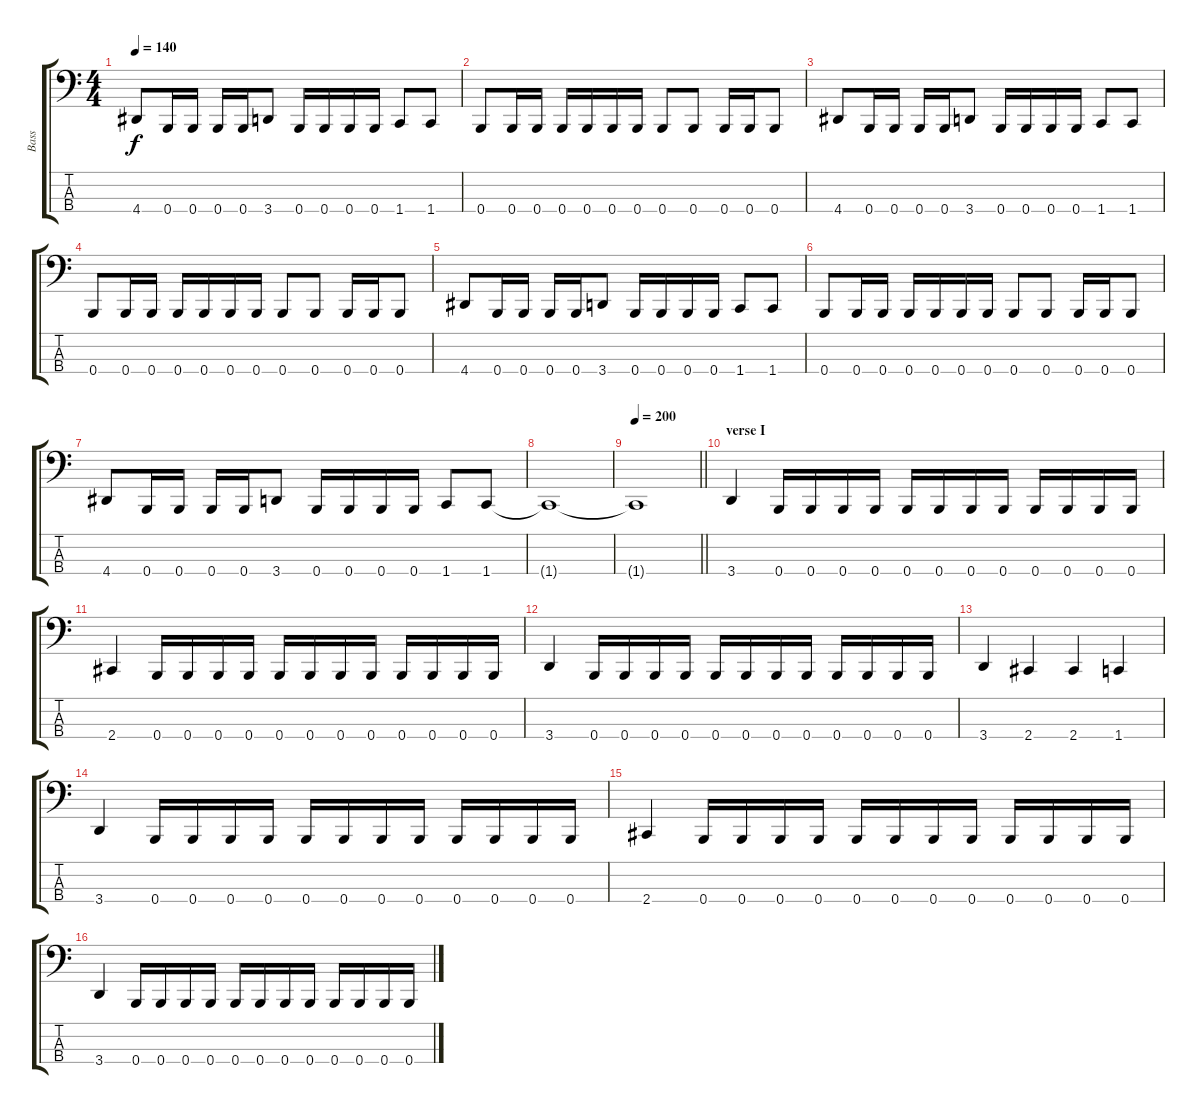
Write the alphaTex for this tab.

\track ("Bass" "Bass") {instrument electricbassfinger}
\staff {score tabs}
\tuning (D2 A1 E1 B0) {hide}
\ts (4 4)
\tempo 140
\clef f4
\ks c
4.4.8{dy f} 0.4.16 0.4.16 0.4.16 0.4.16 3.4.8 0.4.16 0.4.16 0.4.16 0.4.16 1.4.8 1.4.8 |
0.4.8 0.4.16 0.4.16 0.4.16 0.4.16 0.4.16 0.4.16 0.4.8 0.4.8 0.4.16 0.4.16 0.4.8 |
4.4.8 0.4.16 0.4.16 0.4.16 0.4.16 3.4.8 0.4.16 0.4.16 0.4.16 0.4.16 1.4.8 1.4.8 |
0.4.8 0.4.16 0.4.16 0.4.16 0.4.16 0.4.16 0.4.16 0.4.8 0.4.8 0.4.16 0.4.16 0.4.8 |
4.4.8 0.4.16 0.4.16 0.4.16 0.4.16 3.4.8 0.4.16 0.4.16 0.4.16 0.4.16 1.4.8 1.4.8 |
0.4.8 0.4.16 0.4.16 0.4.16 0.4.16 0.4.16 0.4.16 0.4.8 0.4.8 0.4.16 0.4.16 0.4.8 |
4.4.8 0.4.16 0.4.16 0.4.16 0.4.16 3.4.8 0.4.16 0.4.16 0.4.16 0.4.16 1.4.8 1.4.8 |
1.4{t}.1 |
\tempo 200
\barLineRight lightlight
1.4{t}.1 |
\section ("" "verse I")
3.4.4 0.4.16 0.4.16 0.4.16 0.4.16 0.4.16 0.4.16 0.4.16 0.4.16 0.4.16 0.4.16 0.4.16 0.4.16 |
2.4.4 0.4.16 0.4.16 0.4.16 0.4.16 0.4.16 0.4.16 0.4.16 0.4.16 0.4.16 0.4.16 0.4.16 0.4.16 |
3.4.4 0.4.16 0.4.16 0.4.16 0.4.16 0.4.16 0.4.16 0.4.16 0.4.16 0.4.16 0.4.16 0.4.16 0.4.16 |
3.4.4 2.4.4 2.4.4 1.4.4 |
3.4.4 0.4.16 0.4.16 0.4.16 0.4.16 0.4.16 0.4.16 0.4.16 0.4.16 0.4.16 0.4.16 0.4.16 0.4.16 |
2.4.4 0.4.16 0.4.16 0.4.16 0.4.16 0.4.16 0.4.16 0.4.16 0.4.16 0.4.16 0.4.16 0.4.16 0.4.16 |
3.4.4 0.4.16 0.4.16 0.4.16 0.4.16 0.4.16 0.4.16 0.4.16 0.4.16 0.4.16 0.4.16 0.4.16 0.4.16
